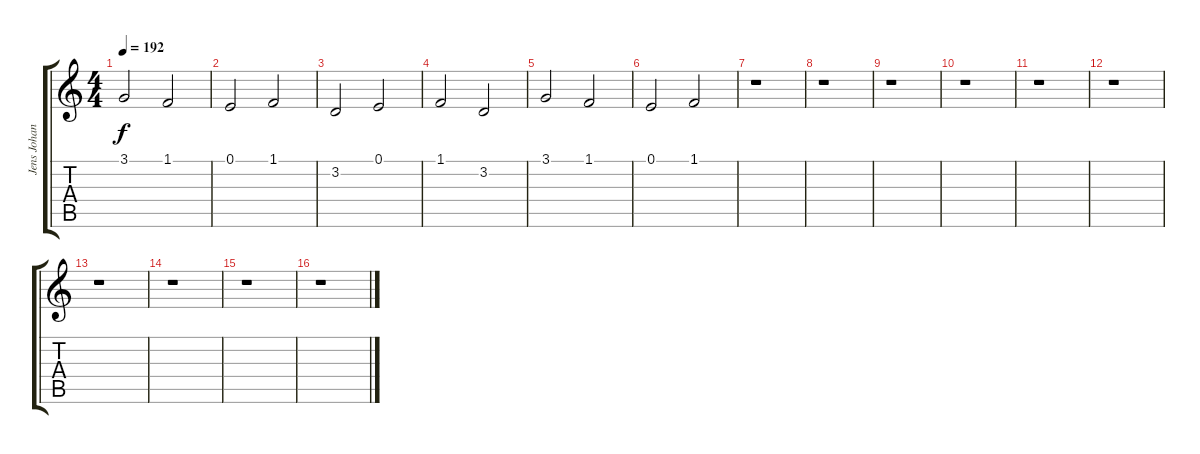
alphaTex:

\track ("Jens Johansson" "Jens Johan") {instrument choiraahs}
\staff {score tabs}
\tuning (E4 B3 G3 D3 A2 E2) {hide}
\ts (4 4)
\tempo 192
\clef g2
\ks c
3.1.2{dy f} 1.1.2 |
0.1.2 1.1.2 |
3.2.2 0.1.2 |
1.1.2 3.2.2 |
3.1.2 1.1.2 |
0.1.2 1.1.2 |
r.1 |
r.1 |
r.1 |
r.1 |
r.1 |
r.1 |
r.1 |
r.1 |
r.1 |
r.1
